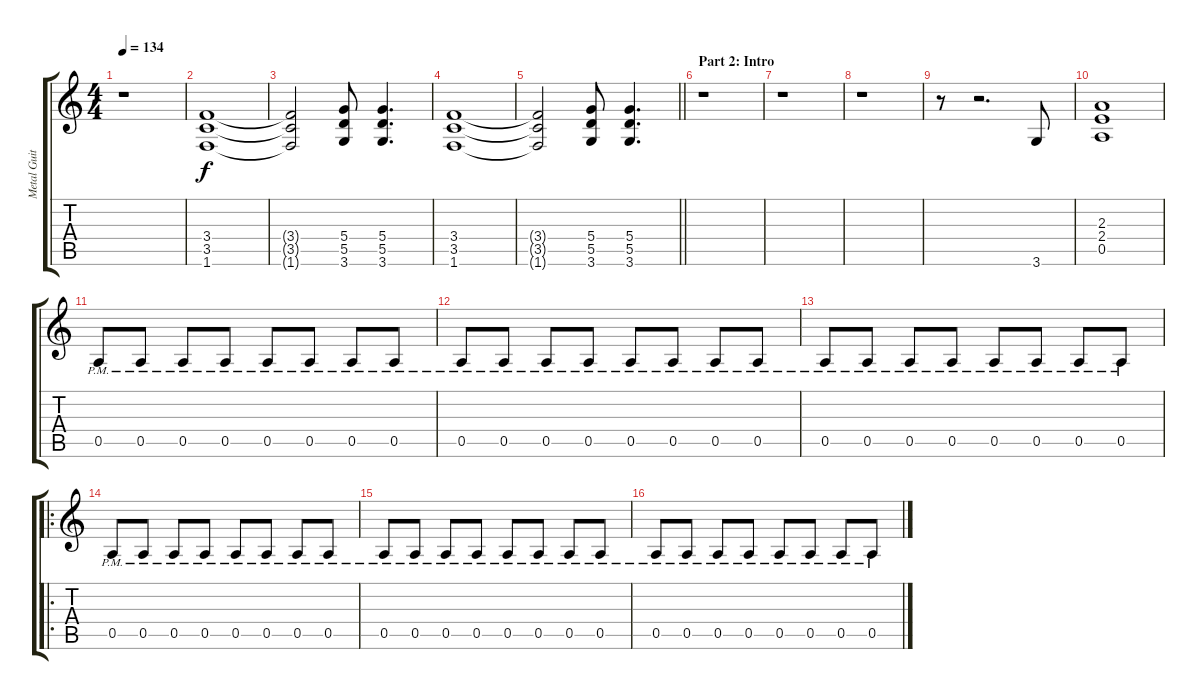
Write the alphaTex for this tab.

\track ("Metal Guitar 1" "Metal Guit") {instrument distortionguitar}
\staff {score tabs}
\tuning (E4 B3 G3 D3 A2 E2) {hide}
\ts (4 4)
\tempo 134
\clef g2
\ks c
r.1{dy f} |
(3.4 3.5 1.6).1 |
(3.4{t} 3.5{t} 1.6{t}).2 (5.4 5.5 3.6).8 (5.4 5.5 3.6).4{d} |
(3.4 3.5 1.6).1 |
\barLineRight lightlight
(3.4{t} 3.5{t} 1.6{t}).2 (5.4 5.5 3.6).8 (5.4 5.5 3.6).4{d} |
\section ("" "Part 2: Intro")
r.1 |
r.1 |
r.1 |
r.8 r.2{d} 3.6.8 |
(2.3 2.4 0.5).1 |
0.5{pm}.8 0.5{pm}.8 0.5{pm}.8 0.5{pm}.8 0.5{pm}.8 0.5{pm}.8 0.5{pm}.8 0.5{pm}.8 |
0.5{pm}.8 0.5{pm}.8 0.5{pm}.8 0.5{pm}.8 0.5{pm}.8 0.5{pm}.8 0.5{pm}.8 0.5{pm}.8 |
0.5{pm}.8 0.5{pm}.8 0.5{pm}.8 0.5{pm}.8 0.5{pm}.8 0.5{pm}.8 0.5{pm}.8 0.5{pm}.8 |
\ro
0.5{pm}.8 0.5{pm}.8 0.5{pm}.8 0.5{pm}.8 0.5{pm}.8 0.5{pm}.8 0.5{pm}.8 0.5{pm}.8 |
0.5{pm}.8 0.5{pm}.8 0.5{pm}.8 0.5{pm}.8 0.5{pm}.8 0.5{pm}.8 0.5{pm}.8 0.5{pm}.8 |
0.5{pm}.8 0.5{pm}.8 0.5{pm}.8 0.5{pm}.8 0.5{pm}.8 0.5{pm}.8 0.5{pm}.8 0.5{pm}.8
